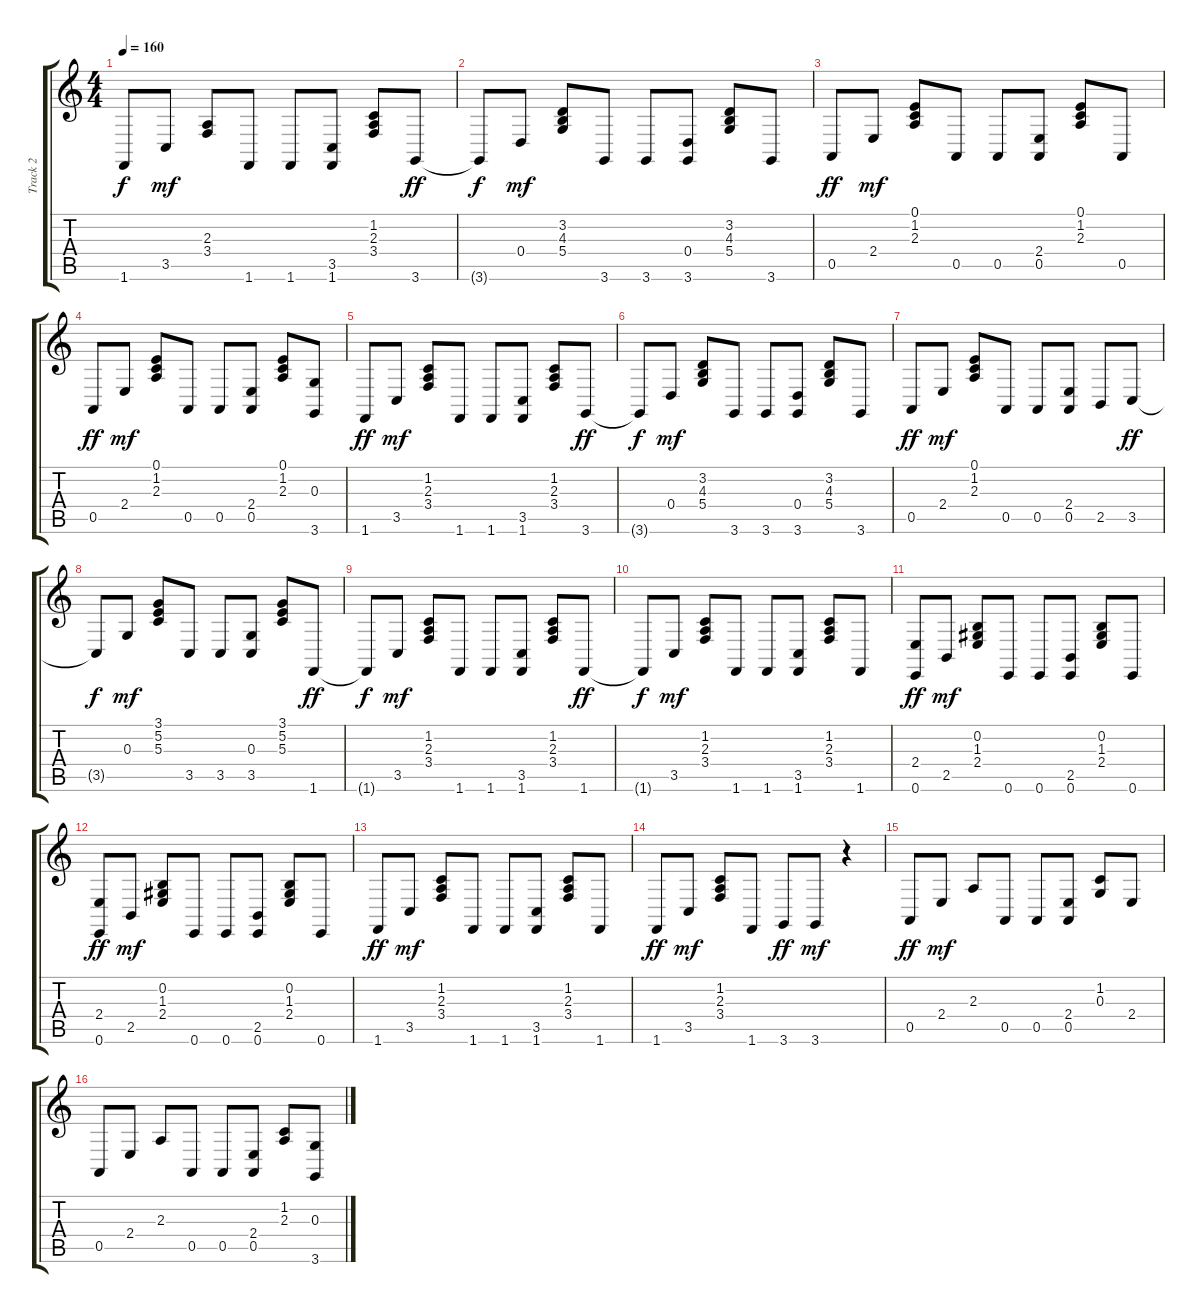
\track ("Track 2" "Track 2") {instrument acousticgrandpiano}
\staff {score tabs}
\tuning (E4 B3 G3 D3 A2 E2) {hide}
\ts (4 4)
\tempo 160
\clef g2
\ks c
1.6{t}.8{dy f} 3.5.8{dy mf} (2.3 3.4).8 1.6.8 1.6.8 (3.5 1.6).8 (1.2 2.3 3.4).8 3.6.8{dy ff} |
3.6{t}.8{dy f} 0.4.8{dy mf} (3.2 4.3 5.4).8 3.6.8 3.6.8 (0.4 3.6).8 (3.2 4.3 5.4).8 3.6.8 |
0.5.8{dy ff} 2.4.8{dy mf} (0.1 1.2 2.3).8 0.5.8 0.5.8 (2.4 0.5).8 (0.1 1.2 2.3).8 0.5.8 |
0.5.8{dy ff} 2.4.8{dy mf} (0.1 1.2 2.3).8 0.5.8 0.5.8 (2.4 0.5).8 (0.1 1.2 2.3).8 (0.3 3.6).8 |
1.6.8{dy ff} 3.5.8{dy mf} (1.2 2.3 3.4).8 1.6.8 1.6.8 (3.5 1.6).8 (1.2 2.3 3.4).8 3.6.8{dy ff} |
3.6{t}.8{dy f} 0.4.8{dy mf} (3.2 4.3 5.4).8 3.6.8 3.6.8 (0.4 3.6).8 (3.2 4.3 5.4).8 3.6.8 |
0.5.8{dy ff} 2.4.8{dy mf} (0.1 1.2 2.3).8 0.5.8 0.5.8 (2.4 0.5).8 2.5.8 3.5.8{dy ff} |
3.5{t}.8{dy f} 0.3.8{dy mf} (3.1 5.2 5.3).8 3.5.8 3.5.8 (0.3 3.5).8 (3.1 5.2 5.3).8 1.6.8{dy ff} |
1.6{t}.8{dy f} 3.5.8{dy mf} (1.2 2.3 3.4).8 1.6.8 1.6.8 (3.5 1.6).8 (1.2 2.3 3.4).8 1.6.8{dy ff} |
1.6{t}.8{dy f} 3.5.8{dy mf} (1.2 2.3 3.4).8 1.6.8 1.6.8 (3.5 1.6).8 (1.2 2.3 3.4).8 1.6.8 |
(2.4 0.6).8{dy ff} 2.5.8{dy mf} (0.2 1.3 2.4).8 0.6.8 0.6.8 (2.5 0.6).8 (0.2 1.3 2.4).8 0.6.8 |
(2.4 0.6).8{dy ff} 2.5.8{dy mf} (0.2 1.3 2.4).8 0.6.8 0.6.8 (2.5 0.6).8 (0.2 1.3 2.4).8 0.6.8 |
1.6.8{dy ff} 3.5.8{dy mf} (1.2 2.3 3.4).8 1.6.8 1.6.8 (3.5 1.6).8 (1.2 2.3 3.4).8 1.6.8 |
1.6.8{dy ff} 3.5.8{dy mf} (1.2 2.3 3.4).8 1.6.8 3.6.8{dy ff} 3.6.8{dy mf} r.4 |
0.5.8{dy ff} 2.4.8{dy mf} 2.3.8 0.5.8 0.5.8 (2.4 0.5).8 (1.2 0.3).8 2.4.8 |
0.5.8 2.4.8 2.3.8 0.5.8 0.5.8 (2.4 0.5).8 (1.2 2.3).8 (0.3 3.6).8
